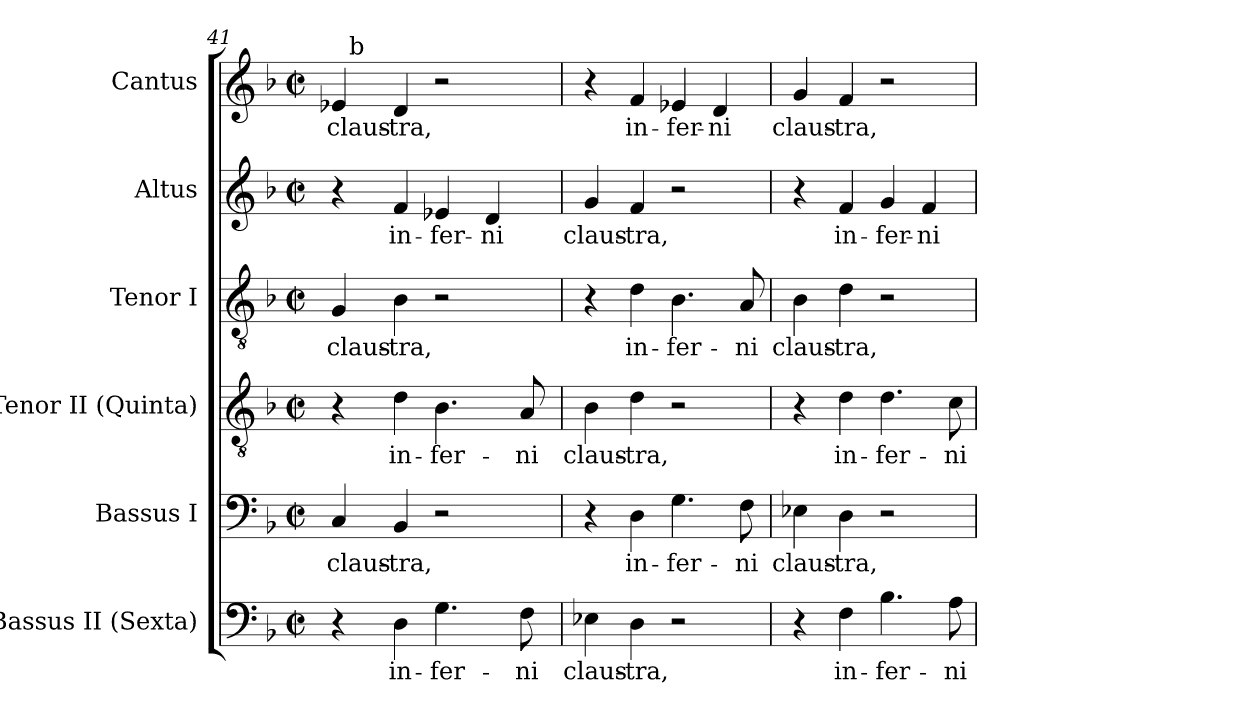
**kern	**text	**kern	**text	**kern	**text	**kern	**text	**kern	**text	**kern	**text
*part6	*part6	*part5	*part5	*part4	*part4	*part3	*part3	*part2	*part2	*part1	*part1
*staff6	*staff6	*staff5	*staff5	*staff4	*staff4	*staff3	*staff3	*staff2	*staff2	*staff1	*staff1
*I"Bassus II (Sexta)	*	*I"Bassus I	*	*I"Tenor II (Quinta)	*	*I"Tenor I	*	*I"Altus	*	*I"Cantus	*
*I'B.	*	*I'B.	*	*I'T.	*	*I'T.	*	*I'A.	*	*I'A.	*
*clefF4	*	*clefF4	*	*clefGv2	*	*clefGv2	*	*clefG2	*	*clefG2	*
*	*	*	*	*ITrd7c12	*	*ITrd7c12	*	*	*	*	*
*k[b-]	*	*k[b-]	*	*k[b-]	*	*k[b-]	*	*k[b-]	*	*k[b-]	*
*F:	*	*F:	*	*F:	*	*F:	*	*F:	*	*F:	*
*M2/2	*	*M2/2	*	*M2/2	*	*M2/2	*	*M2/2	*	*M2/2	*
*met(c|)	*	*met(c|)	*	*met(c|)	*	*met(c|)	*	*met(c|)	*	*met(c|)	*
=41	=41	=41	=41	=41	=41	=41	=41	=41	=41	=41	=41
!	!	!	!LO:LY:b:color=#000000	!	!	!	!	!	!	!	!
!	!	!	!	!	!	!	!LO:LY:b:color=#000000	!	!	!	!
!	!	!	!	!	!	!	!	!	!	!	!LO:LY:b:color=#000000
*	*	*	*	*	*	*	*	*	*	*^	*
4r	.	4Ci/	claus-	4r	.	4GGi/	claus-	4r	.	4e-i/	32ryy	claus-
.	.	.	.	.	.	.	.	.	.	.	256ryy	.
!	!	!	!	!	!	!	!	!	!	!	!LO:TX:a:t=b	!
.	.	.	.	.	.	.	.	.	.	.	2ryy	.
!	!LO:LY:b:color=#000000	!	!	!	!	!	!	!	!	!	!	!
!	!	!	!LO:LY:b:color=#000000	!	!	!	!	!	!	!	!	!
!	!	!	!	!	!LO:LY:b:color=#000000	!	!	!	!	!	!	!
!	!	!	!	!	!	!	!LO:LY:b:color=#000000	!	!	!	!	!
!	!	!	!	!	!	!	!	!	!LO:LY:b:color=#000000	!	!	!
!	!	!	!	!	!	!	!	!	!	!	!	!LO:LY:b:color=#000000
4Di\	in-	4BB-i/	-tra,	4Di\	in-	4BB-i\	-tra,	4fi/	in-	4di/	.	-tra,
!	!LO:LY:b:color=#000000	!	!	!	!	!	!	!	!	!	!	!
!	!	!	!	!	!LO:LY:b:color=#000000	!	!	!	!	!	!	!
!	!	!	!	!	!	!	!	!	!LO:LY:b:color=#000000	!	!	!
4.Gi\	-fer-	2r	.	4.BB-i\	-fer-	2r	.	4e-Xi/	-fer-	2r	.	.
.	.	.	.	.	.	.	.	.	.	.	4ryy	.
!	!	!	!	!	!	!	!	!	!LO:LY:b:color=#000000	!	!	!
.	.	.	.	.	.	.	.	4di/	-ni	.	.	.
.	.	.	.	.	.	.	.	.	.	.	8ryy	.
!	!LO:LY:b:color=#000000	!	!	!	!	!	!	!	!	!	!	!
!	!	!	!	!	!LO:LY:b:color=#000000	!	!	!	!	!	!	!
8Fi\	-ni	.	.	8AAi/	-ni	.	.	.	.	.	.	.
.	.	.	.	.	.	.	.	.	.	.	16ryy	.
.	.	.	.	.	.	.	.	.	.	.	64..ryy	.
*	*	*	*	*	*	*	*	*	*	*v	*v	*
=42	=42	=42	=42	=42	=42	=42	=42	=42	=42	=42	=42
*	*	*	*	*	*	*	*	*	*	*^	*
!	!LO:LY:b:color=#000000	!	!	!	!	!	!	!	!	!	!	!
*	*	*	*	*	*	*	*	*	*	*v	*v	*
*	*	*	*	*	*	*	*	*	*	*^	*
!	!	!	!	!	!LO:LY:b:color=#000000	!	!	!	!	!	!	!
*	*	*	*	*	*	*	*	*	*	*v	*v	*
*	*	*	*	*	*	*	*	*	*	*^	*
!	!	!	!	!	!	!	!	!	!LO:LY:b:color=#000000	!	!	!
*	*	*	*	*	*	*	*	*	*	*v	*v	*
4E-Xi\	claus-	4r	.	4BB-i\	claus-	4r	.	4gi/	claus-	4r	.
!	!LO:LY:b:color=#000000	!	!	!	!	!	!	!	!	!	!
!	!	!	!LO:LY:b:color=#000000	!	!	!	!	!	!	!	!
!	!	!	!	!	!LO:LY:b:color=#000000	!	!	!	!	!	!
!	!	!	!	!	!	!	!LO:LY:b:color=#000000	!	!	!	!
!	!	!	!	!	!	!	!	!	!LO:LY:b:color=#000000	!	!
!	!	!	!	!	!	!	!	!	!	!	!LO:LY:b:color=#000000
4Di\	-tra,	4Di\	in-	4Di\	-tra,	4Di\	in-	4fi/	-tra,	4fi/	in-
!	!	!	!LO:LY:b:color=#000000	!	!	!	!	!	!	!	!
!	!	!	!	!	!	!	!LO:LY:b:color=#000000	!	!	!	!
!	!	!	!	!	!	!	!	!	!	!	!LO:LY:b:color=#000000
2r	.	4.Gi\	-fer-	2r	.	4.BB-i\	-fer-	2r	.	4e-Xi/	-fer-
!	!	!	!	!	!	!	!	!	!	!	!LO:LY:b:color=#000000
.	.	.	.	.	.	.	.	.	.	4di/	-ni
!	!	!	!LO:LY:b:color=#000000	!	!	!	!	!	!	!	!
!	!	!	!	!	!	!	!LO:LY:b:color=#000000	!	!	!	!
.	.	8Fi\	-ni	.	.	8AAi/	-ni	.	.	.	.
=43	=43	=43	=43	=43	=43	=43	=43	=43	=43	=43	=43
!	!	!	!LO:LY:b:color=#000000	!	!	!	!	!	!	!	!
!	!	!	!	!	!	!	!LO:LY:b:color=#000000	!	!	!	!
!	!	!	!	!	!	!	!	!	!	!	!LO:LY:b:color=#000000
4r	.	4E-Xi\	claus-	4r	.	4BB-i\	claus-	4r	.	4gi/	claus-
!	!LO:LY:b:color=#000000	!	!	!	!	!	!	!	!	!	!
!	!	!	!LO:LY:b:color=#000000	!	!	!	!	!	!	!	!
!	!	!	!	!	!LO:LY:b:color=#000000	!	!	!	!	!	!
!	!	!	!	!	!	!	!LO:LY:b:color=#000000	!	!	!	!
!	!	!	!	!	!	!	!	!	!LO:LY:b:color=#000000	!	!
!	!	!	!	!	!	!	!	!	!	!	!LO:LY:b:color=#000000
4Fi\	in-	4Di\	-tra,	4Di\	in-	4Di\	-tra,	4fi/	in-	4fi/	-tra,
!	!LO:LY:b:color=#000000	!	!	!	!	!	!	!	!	!	!
!	!	!	!	!	!LO:LY:b:color=#000000	!	!	!	!	!	!
!	!	!	!	!	!	!	!	!	!LO:LY:b:color=#000000	!	!
4.B-i\	-fer-	2r	.	4.Di\	-fer-	2r	.	4gi/	-fer-	2r	.
!	!	!	!	!	!	!	!	!	!LO:LY:b:color=#000000	!	!
.	.	.	.	.	.	.	.	4fi/	-ni	.	.
!	!LO:LY:b:color=#000000	!	!	!	!	!	!	!	!	!	!
!	!	!	!	!	!LO:LY:b:color=#000000	!	!	!	!	!	!
8Ai\	-ni	.	.	8Ci\	-ni	.	.	.	.	.	.
=	=	=	=	=	=	=	=	=	=	=	=
*-	*-	*-	*-	*-	*-	*-	*-	*-	*-	*-	*-
